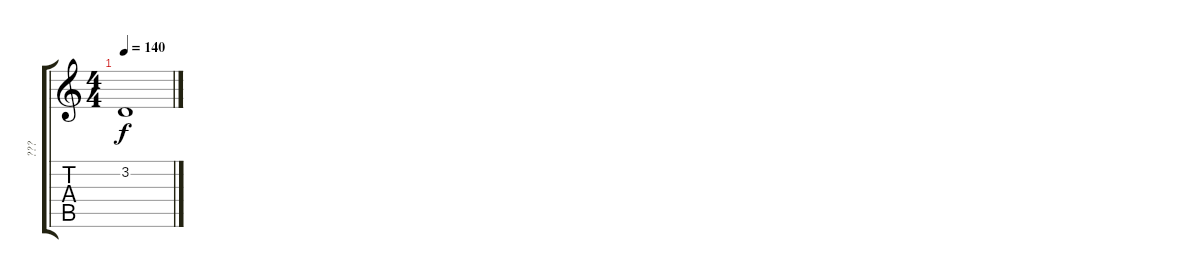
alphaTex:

\track ("???" "???") {instrument drawbarorgan}
\staff {score tabs}
\tuning (E4 B3 G3 D3 A2 D2) {hide}
\ts (4 4)
\tempo 140
\clef g2
\ks c
3.2{t}.1{dy f}
